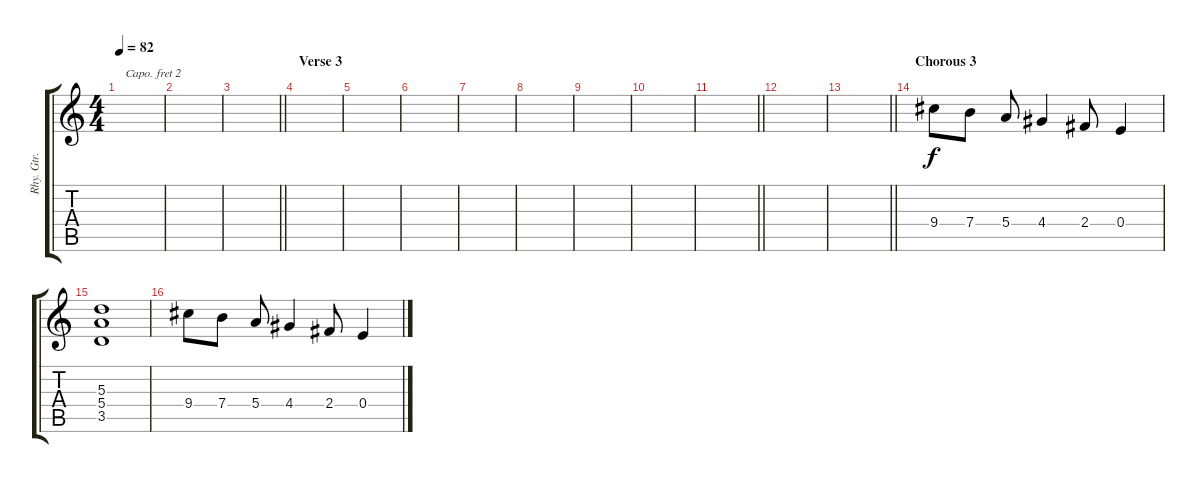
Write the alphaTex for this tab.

\track ("Rhy. Gtr. 2" "Rhy. Gtr. ") {instrument overdrivenguitar}
\staff {score tabs}
\capo 2
\tuning (E4 B3 G3 D3 A2 E2) {hide}
\ts (4 4)
\tempo 82
\clef g2
\ks c
|
|
\barLineRight lightlight
|
\section ("" "Verse 3")
|
|
|
|
|
|
|
\barLineRight lightlight
|
\section ("" "")
|
\barLineRight lightlight
|
\section ("" "Chorous 3")
9.4.8 7.4.8 5.4.8 4.4.4 2.4.8 0.4.4 |
(5.3 5.4 3.5).1 |
9.4.8 7.4.8 5.4.8 4.4.4 2.4.8 0.4.4
